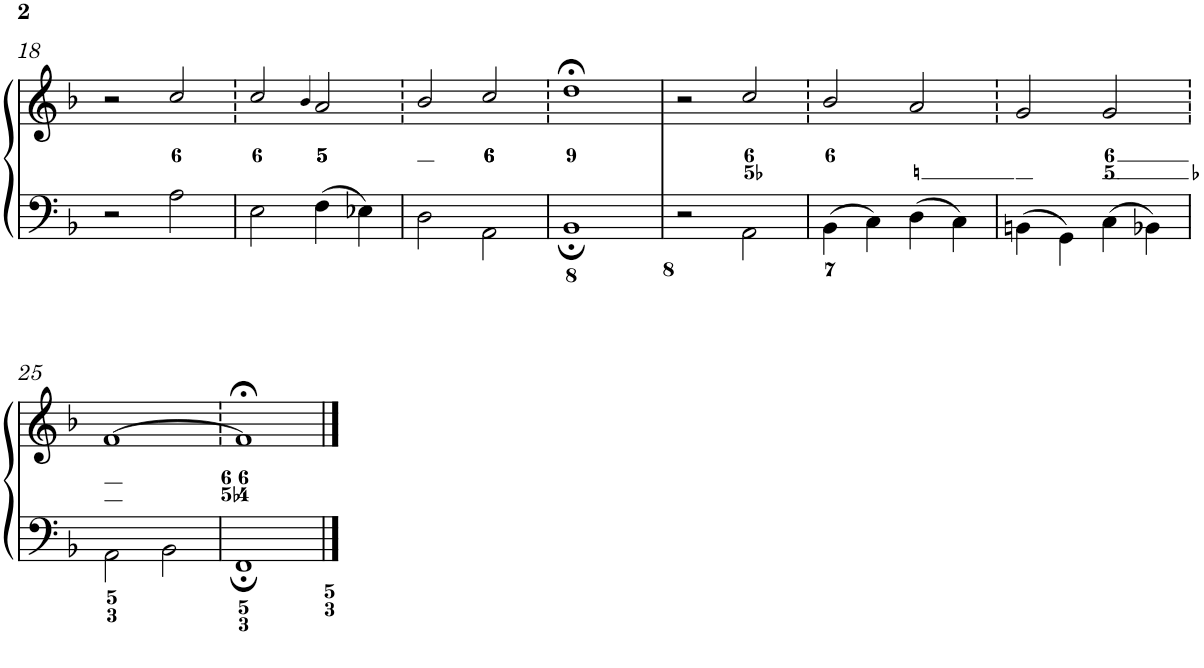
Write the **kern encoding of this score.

**kern	**kern
*part1	*part1
*staff2	*staff1
*I"Piano	*
*I'Pno.	*
!!LO:PB:g=z
*clefF4	*clefG2
*k[b-]	*k[b-]
*F:	*F:
*M4/4	*M4/4
*met(c)	*met(c)
=18	=18
2r	2r
2A\	2cc/
=19	=19
2E\	2cc/
.	4qb-/
4F\	2a/
4E-X\	.
=20	=20
2D\	2b-/
2AA\	2cc/
=21	=21
1BB-;	1dd;<
=22	=22
2r	2r
2AA\	2cc/
=23	=23
4BB-\	2b-/
4C\	.
4D\	2a/
4C\	.
=24	=24
4BBn\	2g/
4GG\	.
4C\	2g/
4BB-X\	.
!!LO:LB:g=z
=25	=25
2AA\	[>1f
2BB-\	.
=26	=26
1FF;	1f;<]
==	==
*-	*-
